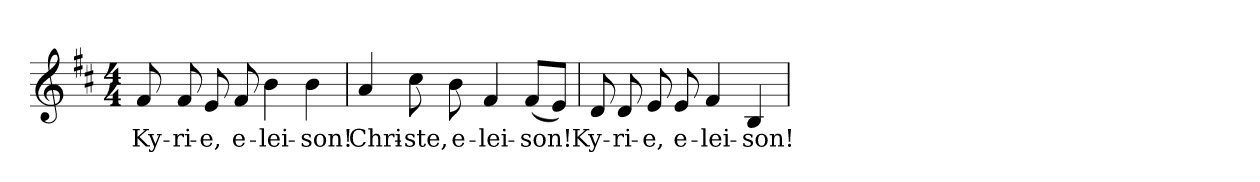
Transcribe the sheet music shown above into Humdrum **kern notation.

**kern	**text
*part1	*part1
*staff1	*staff1
!!LO:PB:g=z
*clefG2	*
*k[f#c#]	*
*D:	*
*M4/4	*
=1	=1
!	!LO:LY:b:color=#000000
8f#i/	Ky-
!	!LO:LY:b:color=#000000
8f#i/	-ri-
!	!LO:LY:b:color=#000000
8ei/	-e,
!	!LO:LY:b:color=#000000
8f#i/	e-
!	!LO:LY:b:color=#000000
4bi\	-lei-
!	!LO:LY:b:color=#000000
4bi\	-son!
=2	=2
!	!LO:LY:b:color=#000000
4ai/	Chri-
!	!LO:LY:b:color=#000000
8cc#i\	-ste,
!	!LO:LY:b:color=#000000
8bi\	e-
!	!LO:LY:b:color=#000000
4f#i/	-lei-
!	!LO:LY:b:color=#000000
(8f#i/L	-son!
8ei/J)	.
=3	=3
!	!LO:LY:b:color=#000000
8di/	Ky-
!	!LO:LY:b:color=#000000
8di/	-ri-
!	!LO:LY:b:color=#000000
8ei/	-e,
!	!LO:LY:b:color=#000000
8ei/	e-
!	!LO:LY:b:color=#000000
4f#i/	-lei-
!	!LO:LY:b:color=#000000
4Bi/	-son!
=	=
*-	*-
